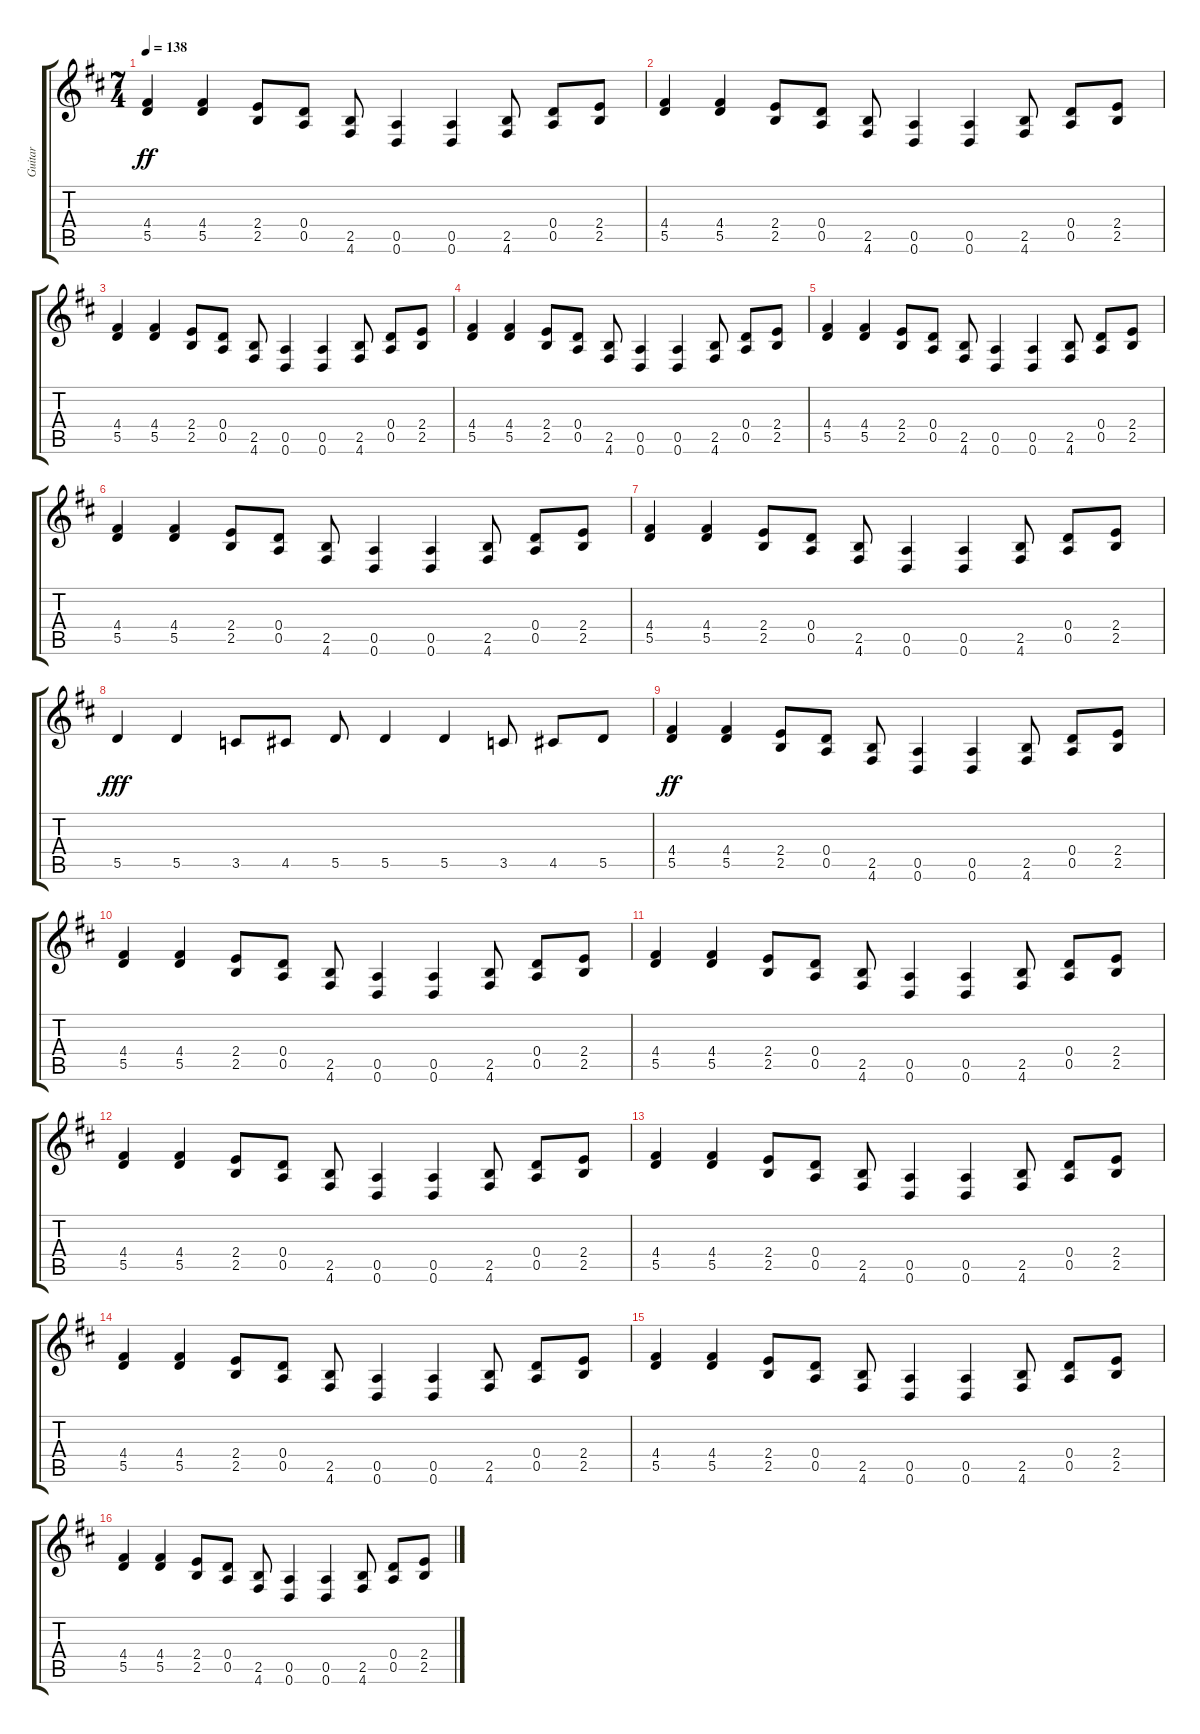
\track ("Guitar" "Guitar") {instrument electricguitarjazz}
\staff {score tabs}
\tuning (E4 B3 G3 D3 A2 D2) {hide}
\ts (7 4)
\tempo 138
\clef g2
\ks d
(4.4 5.5).4{dy ff} (4.4 5.5).4 (2.4 2.5).8 (0.4 0.5).8 (2.5 4.6).8 (0.5 0.6).4 (0.5 0.6).4 (2.5 4.6).8 (0.4 0.5).8 (2.4 2.5).8 |
(4.4 5.5).4 (4.4 5.5).4 (2.4 2.5).8 (0.4 0.5).8 (2.5 4.6).8 (0.5 0.6).4 (0.5 0.6).4 (2.5 4.6).8 (0.4 0.5).8 (2.4 2.5).8 |
(4.4 5.5).4 (4.4 5.5).4 (2.4 2.5).8 (0.4 0.5).8 (2.5 4.6).8 (0.5 0.6).4 (0.5 0.6).4 (2.5 4.6).8 (0.4 0.5).8 (2.4 2.5).8 |
(4.4 5.5).4 (4.4 5.5).4 (2.4 2.5).8 (0.4 0.5).8 (2.5 4.6).8 (0.5 0.6).4 (0.5 0.6).4 (2.5 4.6).8 (0.4 0.5).8 (2.4 2.5).8 |
(4.4 5.5).4 (4.4 5.5).4 (2.4 2.5).8 (0.4 0.5).8 (2.5 4.6).8 (0.5 0.6).4 (0.5 0.6).4 (2.5 4.6).8 (0.4 0.5).8 (2.4 2.5).8 |
(4.4 5.5).4 (4.4 5.5).4 (2.4 2.5).8 (0.4 0.5).8 (2.5 4.6).8 (0.5 0.6).4 (0.5 0.6).4 (2.5 4.6).8 (0.4 0.5).8 (2.4 2.5).8 |
(4.4 5.5).4 (4.4 5.5).4 (2.4 2.5).8 (0.4 0.5).8 (2.5 4.6).8 (0.5 0.6).4 (0.5 0.6).4 (2.5 4.6).8 (0.4 0.5).8 (2.4 2.5).8 |
5.5.4{dy fff} 5.5.4 3.5.8 4.5.8 5.5.8 5.5.4 5.5.4 3.5.8 4.5.8 5.5.8 |
(4.4 5.5).4{dy ff} (4.4 5.5).4 (2.4 2.5).8 (0.4 0.5).8 (2.5 4.6).8 (0.5 0.6).4 (0.5 0.6).4 (2.5 4.6).8 (0.4 0.5).8 (2.4 2.5).8 |
(4.4 5.5).4 (4.4 5.5).4 (2.4 2.5).8 (0.4 0.5).8 (2.5 4.6).8 (0.5 0.6).4 (0.5 0.6).4 (2.5 4.6).8 (0.4 0.5).8 (2.4 2.5).8 |
(4.4 5.5).4 (4.4 5.5).4 (2.4 2.5).8 (0.4 0.5).8 (2.5 4.6).8 (0.5 0.6).4 (0.5 0.6).4 (2.5 4.6).8 (0.4 0.5).8 (2.4 2.5).8 |
(4.4 5.5).4 (4.4 5.5).4 (2.4 2.5).8 (0.4 0.5).8 (2.5 4.6).8 (0.5 0.6).4 (0.5 0.6).4 (2.5 4.6).8 (0.4 0.5).8 (2.4 2.5).8 |
(4.4 5.5).4 (4.4 5.5).4 (2.4 2.5).8 (0.4 0.5).8 (2.5 4.6).8 (0.5 0.6).4 (0.5 0.6).4 (2.5 4.6).8 (0.4 0.5).8 (2.4 2.5).8 |
(4.4 5.5).4 (4.4 5.5).4 (2.4 2.5).8 (0.4 0.5).8 (2.5 4.6).8 (0.5 0.6).4 (0.5 0.6).4 (2.5 4.6).8 (0.4 0.5).8 (2.4 2.5).8 |
(4.4 5.5).4 (4.4 5.5).4 (2.4 2.5).8 (0.4 0.5).8 (2.5 4.6).8 (0.5 0.6).4 (0.5 0.6).4 (2.5 4.6).8 (0.4 0.5).8 (2.4 2.5).8 |
(4.4 5.5).4 (4.4 5.5).4 (2.4 2.5).8 (0.4 0.5).8 (2.5 4.6).8 (0.5 0.6).4 (0.5 0.6).4 (2.5 4.6).8 (0.4 0.5).8 (2.4 2.5).8
